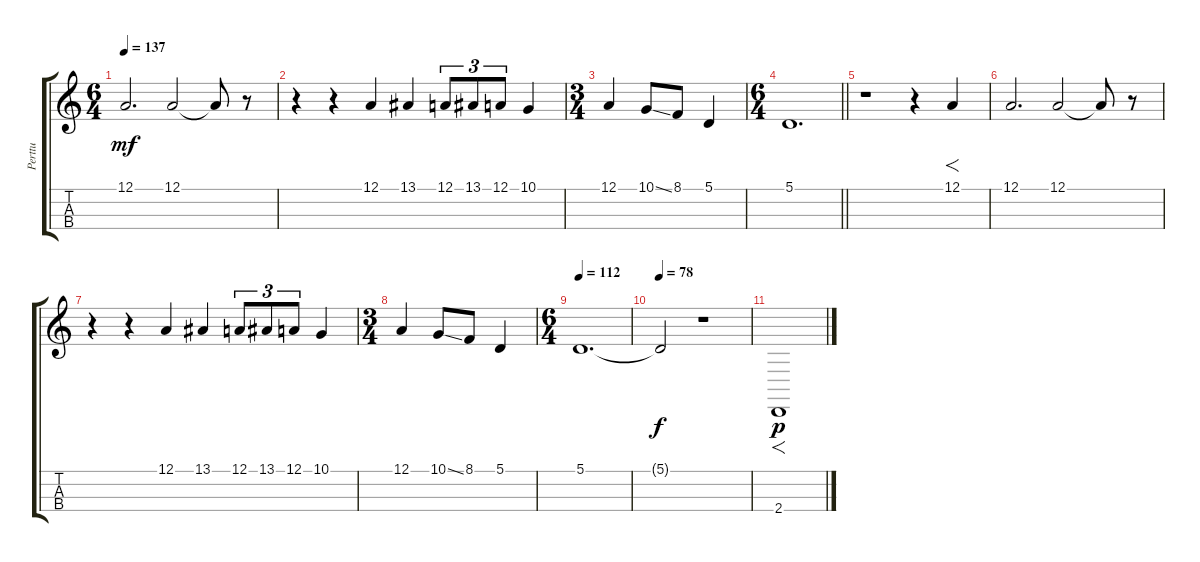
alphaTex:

\track ("Perttu" "Perttu") {instrument cello}
\staff {score tabs}
\tuning (A3 D3 G2 C2) {hide}
\ts (6 4)
\tempo 137
\clef g2
\ks c
12.1.2{d dy mf} 12.1.2 12.1{t}.8 r.8 |
r.4 r.4 12.1.4 13.1.4 12.1.8{tu (3 2)} 13.1.8{tu (3 2)} 12.1.8{tu (3 2)} 10.1.4 |
\ts (3 4)
12.1.4 10.1{ss}.8 8.1.8 5.1.4 |
\ts (6 4)
\barLineRight lightlight
5.1.1{d} |
r.1 r.4 12.1.4{f} |
12.1.2{d} 12.1.2 12.1{t}.8 r.8 |
r.4 r.4 12.1.4 13.1.4 12.1.8{tu (3 2)} 13.1.8{tu (3 2)} 12.1.8{tu (3 2)} 10.1.4 |
\ts (3 4)
12.1.4 10.1{ss}.8 8.1.8 5.1.4 |
\ts (6 4)
\tempo 112
5.1.1{d} |
\tempo 78
5.1{t}.2{dy f} r.1 |
2.4.1{f dy p}
